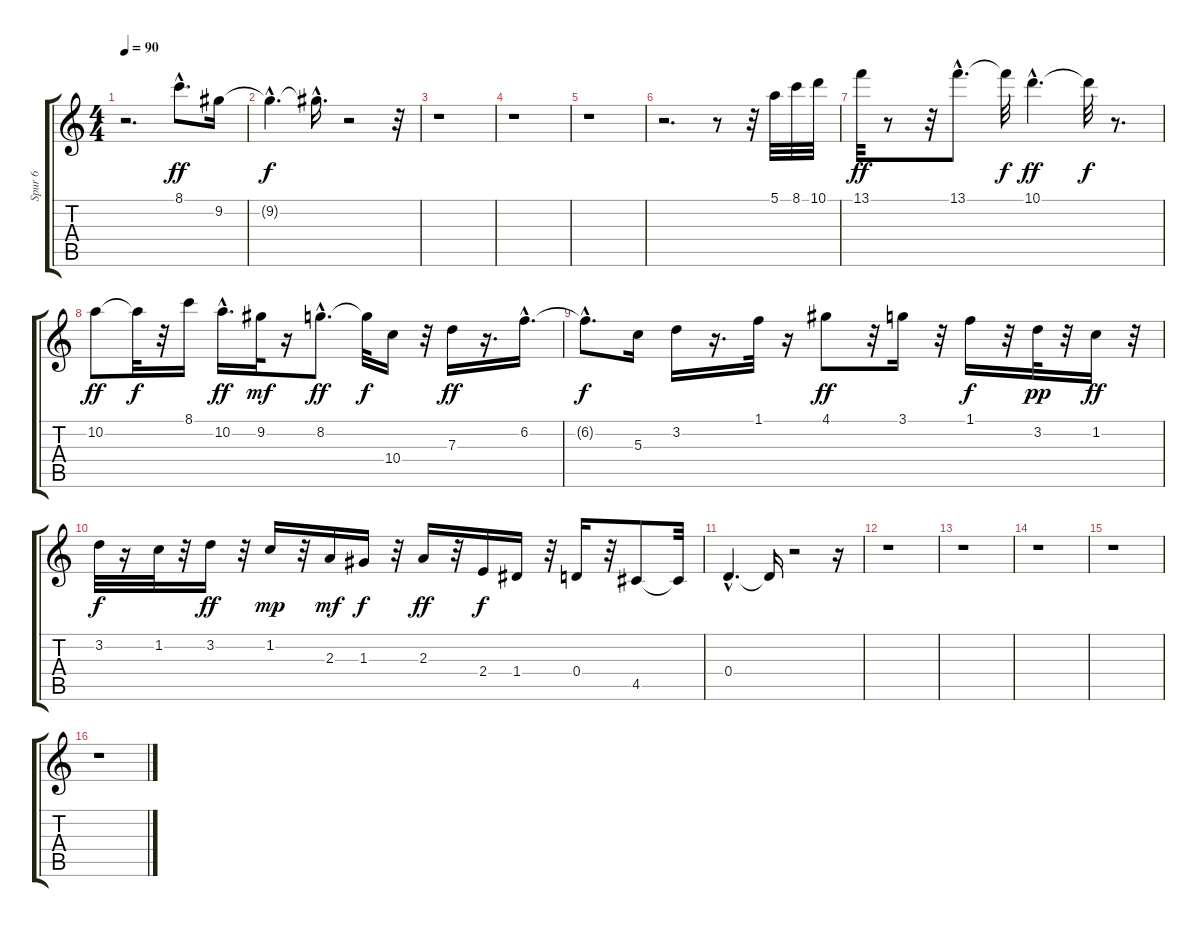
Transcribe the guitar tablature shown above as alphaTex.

\track ("Spur 6" "Spur 6") {instrument electricguitarclean}
\staff {score tabs}
\tuning (E4 B3 G3 D3 A2 E2) {hide}
\ts (4 4)
\tempo 90
\clef g2
\ks c
r.2{d dy f} 8.1{hac}.8{d dy ff} 9.2.16 |
9.2{hac t}.4{d dy f} 9.2{hac t}.16{d} r.2 r.32 |
r.1 |
r.1 |
r.1 |
r.2{d} r.8 r.32 5.1.32 8.1.32 10.1.32 |
13.1.32{dy ff} r.8 r.32 13.1{hac}.8{d} 13.1{t}.32{dy f} 10.1{hac}.4{d dy ff} 10.1{t}.32{dy f} r.8{d} |
10.2.8{dy ff} 10.2{t}.32{dy f} r.32 8.1.16 10.2{hac}.16{d dy ff} 9.2.32{dy mf} r.16 8.2{hac}.8{d dy ff} 8.2{t}.32{dy f} 10.4.16 r.32 7.3.16{dy ff} r.16{d} 6.2{hac}.16{d} |
6.2{hac t}.8{d dy f} 5.3.16 3.2.16 r.16{d} 1.1.32 r.16 4.1.8{dy ff} r.32 3.1.16 r.32 1.1.16{dy f} r.32 3.2.32{dy pp} r.32 1.2.16{dy ff} r.32 |
3.2.32{dy f} r.16 1.2.32 r.32 3.2.16{dy ff} r.32 1.2.16{dy mp} r.32 2.3.16{dy mf} 1.3.16{dy f} r.32 2.3.16{dy ff} r.32 2.4.16{dy f} 1.4.16 r.32 0.4.16 r.32 4.5.8 4.5{t}.32 |
0.4{hac}.4{d} 0.4{t}.16 r.2 r.16 |
r.1 |
r.1 |
r.1 |
r.1 |
r.1
